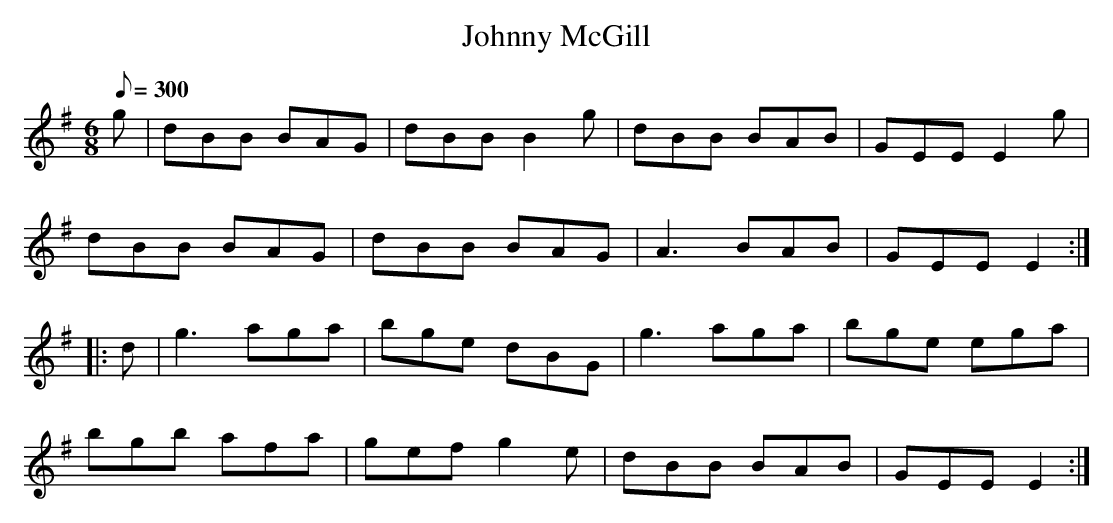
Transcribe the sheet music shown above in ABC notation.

X:1
T:Johnny McGill
M:6/8
L:1/8
Q:1/8=300
K:G t=8
g | dBB BAG | dBB B2g | dBB BAB | GEE E2g |
dBB BAG | dBB BAG | A3 BAB | GEE E2 :|
|: d | g3 aga | bge dBG | g3 aga | bge ega |
bgb afa | gef g2e | dBB BAB | GEE E2 :|
